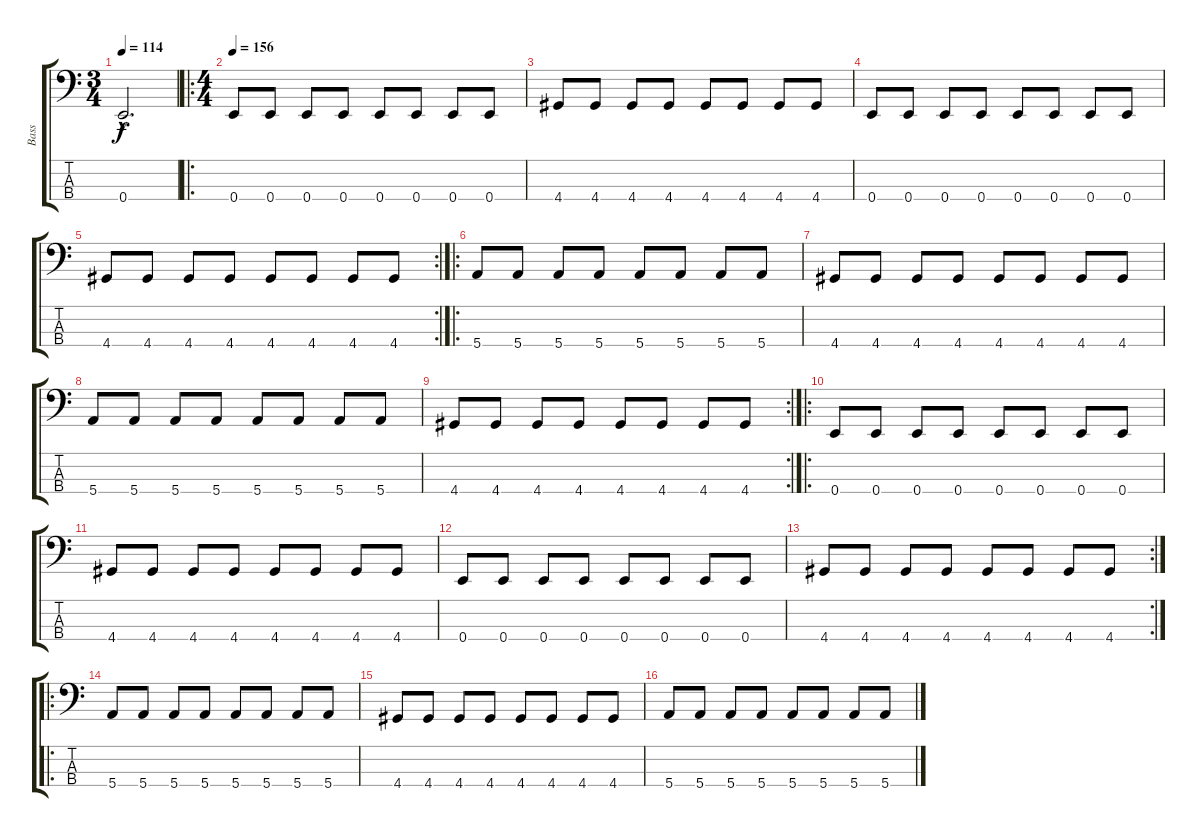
\track ("Bass" "Bass") {instrument electricbasspick}
\staff {score tabs}
\tuning (G2 D2 A1 E1) {hide}
\ts (3 4)
\tempo 114
\clef f4
\ks c
0.4{hac t}.2{d dy f} |
\ro
\ts (4 4)
\tempo 156
0.4.8 0.4.8 0.4.8 0.4.8 0.4.8 0.4.8 0.4.8 0.4.8 |
4.4.8 4.4.8 4.4.8 4.4.8 4.4.8 4.4.8 4.4.8 4.4.8 |
0.4.8 0.4.8 0.4.8 0.4.8 0.4.8 0.4.8 0.4.8 0.4.8 |
\rc 2
4.4.8 4.4.8 4.4.8 4.4.8 4.4.8 4.4.8 4.4.8 4.4.8 |
\ro
5.4.8 5.4.8 5.4.8 5.4.8 5.4.8 5.4.8 5.4.8 5.4.8 |
4.4.8 4.4.8 4.4.8 4.4.8 4.4.8 4.4.8 4.4.8 4.4.8 |
5.4.8 5.4.8 5.4.8 5.4.8 5.4.8 5.4.8 5.4.8 5.4.8 |
\rc 2
4.4.8 4.4.8 4.4.8 4.4.8 4.4.8 4.4.8 4.4.8 4.4.8 |
\ro
0.4.8 0.4.8 0.4.8 0.4.8 0.4.8 0.4.8 0.4.8 0.4.8 |
4.4.8 4.4.8 4.4.8 4.4.8 4.4.8 4.4.8 4.4.8 4.4.8 |
0.4.8 0.4.8 0.4.8 0.4.8 0.4.8 0.4.8 0.4.8 0.4.8 |
\rc 2
4.4.8 4.4.8 4.4.8 4.4.8 4.4.8 4.4.8 4.4.8 4.4.8 |
\ro
5.4.8 5.4.8 5.4.8 5.4.8 5.4.8 5.4.8 5.4.8 5.4.8 |
4.4.8 4.4.8 4.4.8 4.4.8 4.4.8 4.4.8 4.4.8 4.4.8 |
5.4.8 5.4.8 5.4.8 5.4.8 5.4.8 5.4.8 5.4.8 5.4.8
